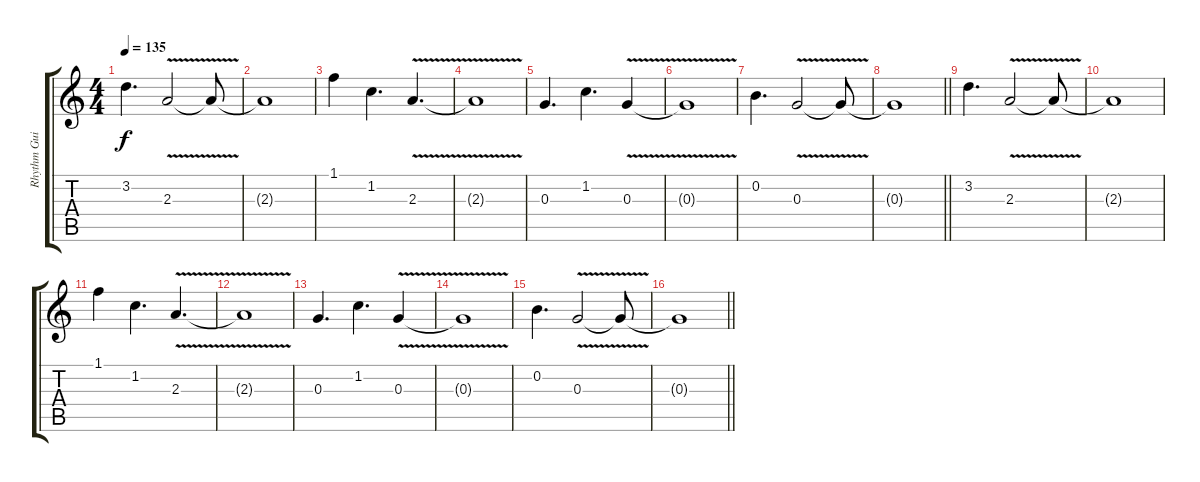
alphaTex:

\track ("Rhythm Guitar" "Rhythm Gui") {instrument electricguitarclean}
\staff {score tabs}
\tuning (E4 B3 G3 D3 A2 E2) {hide}
\ts (4 4)
\tempo 135
\clef g2
\ks c
3.2.4{d dy f} 2.3{v}.2 2.3{t}.8 |
2.3{t}.1 |
1.1.4 1.2.4{d} 2.3{v}.4{d} |
2.3{t}.1 |
0.3.4{d} 1.2.4{d} 0.3{v}.4 |
0.3{t}.1 |
0.2.4{d} 0.3{v}.2 0.3{t}.8 |
\barLineRight lightlight
0.3{t}.1 |
3.2.4{d} 2.3{v}.2 2.3{t}.8 |
2.3{t}.1 |
1.1.4 1.2.4{d} 2.3{v}.4{d} |
2.3{t}.1 |
0.3.4{d} 1.2.4{d} 0.3{v}.4 |
0.3{t}.1 |
0.2.4{d} 0.3{v}.2 0.3{t}.8 |
\barLineRight lightlight
0.3{t}.1
